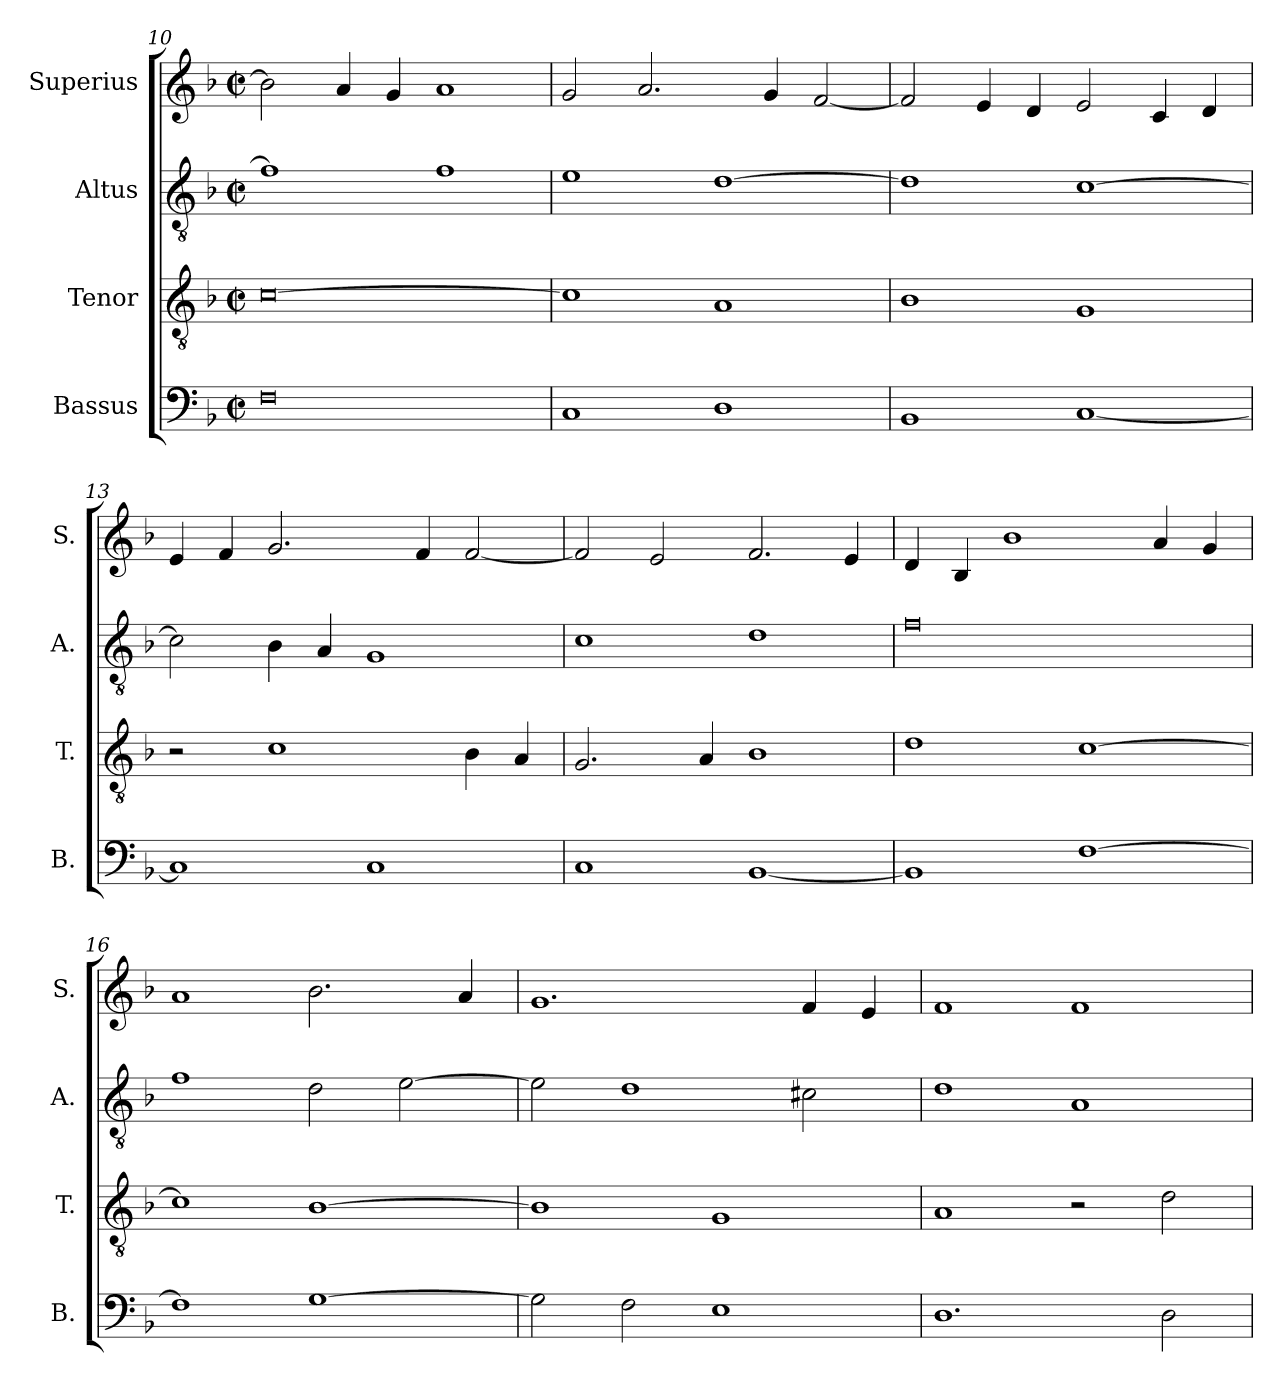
**kern	**kern	**kern	**kern
*part4	*part3	*part2	*part1
*staff4	*staff3	*staff2	*staff1
*I"Bassus	*I"Tenor	*I"Altus	*I"Superius
*I'B.	*I'T.	*I'A.	*I'S.
*clefF4	*clefGv2	*clefGv2	*clefG2
*	*ITrd7c12	*ITrd7c12	*
*k[b-]	*k[b-]	*k[b-]	*k[b-]
*F:	*F:	*F:	*F:
*M2/2	*M2/2	*M2/2	*M2/2
*met(c|)	*met(c|)	*met(c|)	*met(c|)
=10	=10	=10	=10
0Fi	[>0Ci	1Fi]	2b-i\]
.	.	.	4ai/
.	.	.	4gi/
.	.	1Fi	1ai
=11	=11	=11	=11
1Ci	1Ci]	1Ei	2gi/
.	.	.	2.ai/
1Di	1AAi	[>1Di	.
.	.	.	4gi/
.	.	.	[<2fi/
=12	=12	=12	=12
1BB-i	1BB-i	1Di]	2fi/]
.	.	.	4ei/
.	.	.	4di/
[<1Ci	1GGi	[>1Ci	2ei/
.	.	.	4ci/
.	.	.	4di/
!!LO:PB:g=z
=13	=13	=13	=13
1Ci]	2r	2Ci\]	4ei/
.	.	.	4fi/
.	1Ci	4BB-i\	2.gi/
.	.	4AAi/	.
1Ci	.	1GGi	.
.	.	.	4fi/
.	4BB-i\	.	[<2fi/
.	4AAi/	.	.
=14	=14	=14	=14
1Ci	2.GGi/	1Ci	2fi/]
.	.	.	2ei/
.	4AAi/	.	.
[<1BB-i	1BB-i	1Di	2.fi/
.	.	.	4ei/
=15	=15	=15	=15
1BB-i]	1Di	0Fi	4di/
.	.	.	4B-i/
.	.	.	1b-i
[>1Fi	[>1Ci	.	.
.	.	.	4ai/
.	.	.	4gi/
=16	=16	=16	=16
1Fi]	1Ci]	1Fi	1ai
[>1Gi	[>1BB-i	2Di\	2.b-i\
.	.	[>2Ei\	.
.	.	.	4ai/
=17	=17	=17	=17
2Gi\]	1BB-i]	2Ei\]	1.gi
2Fi\	.	1Di	.
1Ei	1GGi	.	.
.	.	2C#Xi\	4fi/
.	.	.	4ei/
!!LO:LB:g=z
=18	=18	=18	=18
1.Di	1AAi	1Di	1fi
.	2r	1AAi	1fi
2Di\	2Di\	.	.
=	=	=	=
*-	*-	*-	*-
